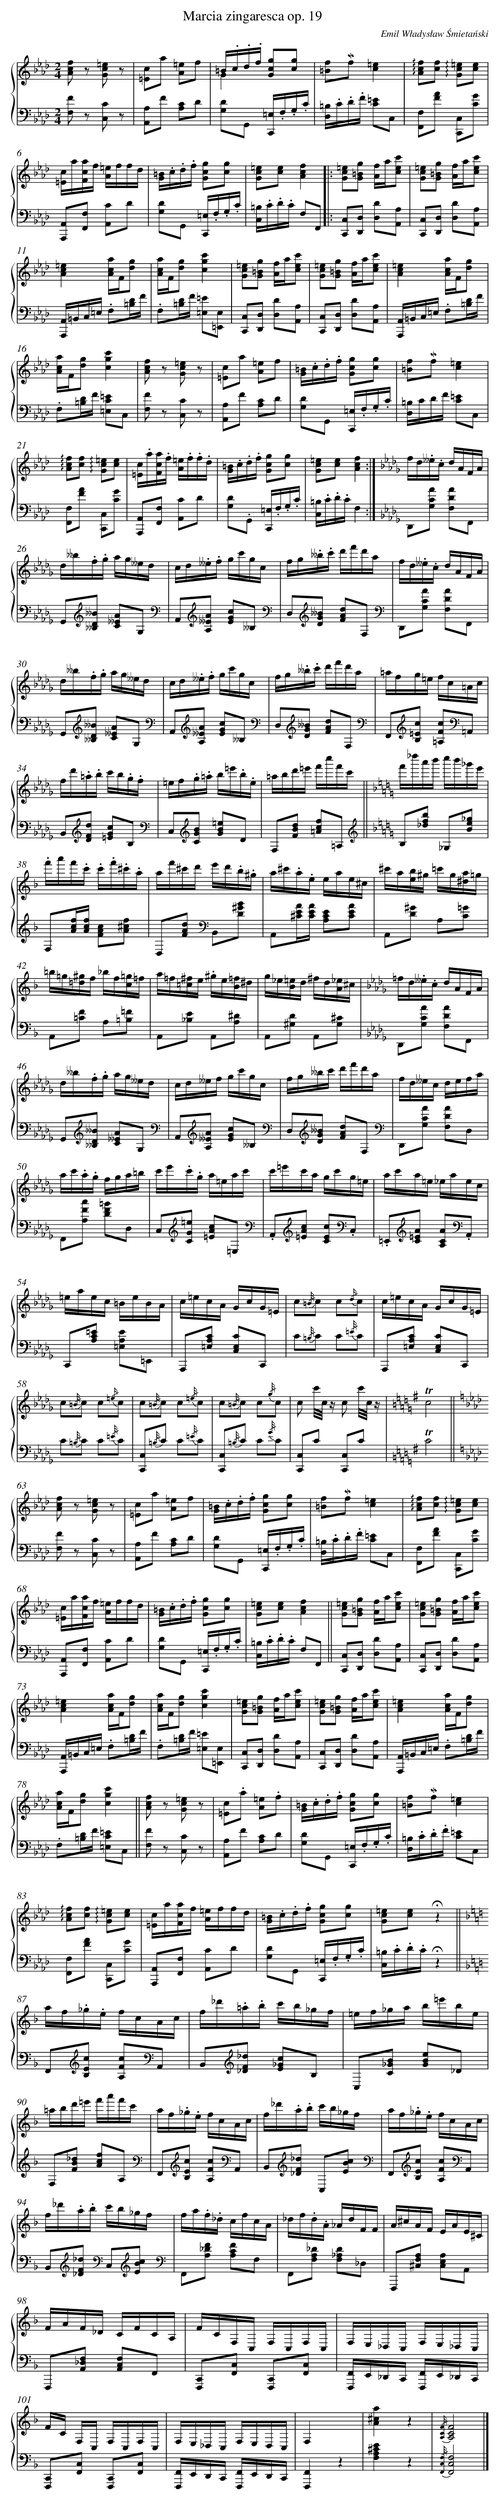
X:1
T: Marcia zingaresca op. 19
C: Emil Władysław Śmietański
L: 1/8
M: 2/4
%%staves {1 2}
V: 1 clef=treble
V: 2 clef=bass
K: Ab
[V:1] [fcA] z [=ecG] z |
[V:2] [FF,] z [CC,] z |
[V:1] [c=E]a [=eA]f |
[V:2] [A,A,,]F [CA,]D |
[V:1] =B/.c/.d/.f/ [gcG][gc] & G2x2 |
[V:2] [DG,]G,, [=E,/C,,/].F,/.G,/.C/ |
[V:1] [f=B]!mordent!f[=e2c2] |
[V:2] [=B,/D,/].C/.D/.F/ [=EC]C, |
[V:1] !arpeggio![fcA][fc] !arpeggio![=ecG][ec] |
[V:2] [F,F,,][AF] [C,C,,][GC] |
[V:1] [c/=E/]a/[a/c/F/]f/ [=e/A/]f/f/d/ |
[V:2] [A,,A,,,][F,F,,] [CA,,]D |
[V:1] [=B/G/].c/.d/.f/ [gcG][gc] |
[V:2] [DG,]G,, [=E,/C,,/].F,/.G,/.C/ |
[V:1] [=ecG][ec][f2c2A2] ]|:
[V:2] [=B,/C,/].C/.D/.C/ F,F,, ]|:
[V:1] [=ecG][g=BG] [f/A/]a/[c'ec] |
[V:2] [C,C,,][D,D,,] [DD,][A,A,,] |
[V:1] [=ecG][g=BG] [f/A/]a/[c'ec] |
[V:2] [C,C,,][D,D,,] [DD,][A,A,,] |
[V:1] [=e2c2A2][a/c/A/]F/[gd] |
[V:2] [A,,/A,,,/]=B,,/C,/=E,/ .F,[D/=B,/]F/ |
[V:1] [a/c/A/]F/[gd][c'2g2c2] |
[V:2] .F,[D/=B,/]F/ [=E=E,][E,=E,,] |
[V:1] [=ecG][g=BG] [f/A/]a/[c'ec] |
[V:2] [C,C,,][D,D,,] [DD,][A,A,,] |
[V:1] [=ecG][g=BG] [f/A/]a/[c'ec] |
[V:2] [C,C,,][D,D,,] [DD,][A,A,,] |
[V:1] [=e2c2A2][a/c/A/]F/[gd] |
[V:2] [A,,/A,,,/]=B,,/C,/=E,/ .F,[D/=B,/]F/ |
[V:1] [a/c/A/]F/[gd][c'2g2c2] |
[V:2] .F,[D/=B,/]F/ [=EC=E,]C, |
[V:1] [fcA] z [=ecG] z |
[V:2] [FF,] z [CC,] z |
[V:1] [c=E]a [=eA]f |
[V:2] [A,A,,]F [CA,]D |
[V:1] [=B/G/].c/.d/.f/ [gcG][gc] |
[V:2] [DG,]G,, [=E,/C,,/].F,/.G,/.C/ |
[V:1] [f=B]!mordent!f[=e2c2] |
[V:2] [=B,/D,/]C/D/F/ [=EC]C, |
[V:1] !arpeggio![fcA][fc] !arpeggio![=ecG][ec] |
[V:2] [F,F,,][AF] [C,C,,][GC] |
[V:1] [c/=E/].a/[a/c/F/].f/ [=e/A/].f/.f/.d/ |
[V:2] [A,,A,,,][F,F,,] [CA,,]D |
[V:1] [=B/G/].c/.d/.f/ [gcG][gc] |
[V:2] [DG,].G,, [=E,/C,,/].F,/.G,/.C/ |
[V:1] [=ecG][ec][f2c2A2] :|]
[V:2] [=B,/C,/].C/.D/.C/F,2 :|]
[V:1]  [K:Db] f/d/.__e/.c/ d/A/F/A/ |
[V:2]  [K:Db] D,,[ACG,] [ADF,]F,, |
[V:1] d/__b/.f/.g/ a/g/__e/d/ |
[V:2] G,,[K:clef=treble][__BD__B,] [A__EC]G,[K:clef=bass] |
[V:1] c/d/.__e/.f/ g/c'/g/c/ |
[V:2] A,,[K:clef=treble][A__EA,] [cGE]__B,[K:clef=bass] |
[V:1] f/g/.__b/.c'/ d'/f'/d'/a/ |
[V:2] D,[K:clef=treble][__BGD] [dAF]F,[K:clef=bass] |
[V:1] f/d/.__e/.c/ d/A/F/A/ |
[V:2] D,,[ACG,] [ADF,]F,, |
[V:1] d/__b/.f/.g/ a/g/__e/d/ |
[V:2] G,,[K:clef=treble][__BD__B,] [A__EC]G,[K:clef=bass] |
[V:1] c/d/.__e/.f/ g/c'/g/c/ |
[V:2] A,,[K:clef=treble][A__EA,] [cGE]__B,[K:clef=bass] |
[V:1] f/g/.__b/.c'/ d'/f'/d'/a/ |
[V:2] D,[K:clef=treble][__BGD] [dAF]F,[K:clef=bass] |
[V:1] =a/f/g/=e/ f/c/=A/c/ |
[V:2] F,,[K:clef=treble][c=EB,] [cF=A,][K:clef=bass]=A,, |
[V:1] f/d'/.=a/.b/ c'/b/.g/.f/ |
[V:2] B,,[K:clef=treble][dFD] [cG=E]B,[K:clef=bass] |
[V:1] =e/f/.g/.=a/ b/=e'/.b/.e/ |
[V:2] C,[K:clef=treble][BGC] [=eBG]D |
[V:1] =a/b/d'/=e'/ f'/c''/f'/c'/ ||
[V:2] F,[dBF] [fc=A]=A,[K:clef=treble] ||
[V:1]  [K:F] f'/_d''/a'/b'/ c''/b'/_g'/e'/ |
[V:2]  [K:F] B,[bf_d] _G,[_geB] |
[V:1] .f'/a'/f'/.c'/ .c'/.f'/.^c'/.a/ |
[V:2] F,[f/c/A/][f/c/A/] [cAF][f^cA] |
[V:1] a/f'/^c'/d'/ e'/d'/.b/.^g/ |
[V:2] D,[dAF][K:clef=bass] B,,[B^GD] |
[V:1] a/^c'/.a/.e/ e/a/e/^c/ |
[V:2] A,,[A/E/^C/][A/E/C/] [ECA,][AEC] |
[V:1] ^c'/a/[b/e/]^g/ =c'/g/[a/^d/]=g/ |
[V:2] A,,[^GD] A,[=GC] |
[V:1] =b/=g/[^g/=d/]f/ _b/f/[=g/c/]=f/ |
[V:2] A,,[F=C] A,[=F=B,] |
[V:1] a/=f/[^f/=c/]e/ .^g/e/[=f/B/]^d/ |
[V:2] A,,[E_B,] A,,[^DA,] |
[V:1] g/_e/[=e/B/]d/ ^f/d/[_e/A/]^c/ |
[V:2] A,,[D^G,] A,,[^CG,] |
[V:1]  [K:Db] =f/d/.__e/.c/ d/A/F/A/ |
[V:2]  [K:Db] D,,[ACG,] [ADF,]F,, |
[V:1] d/__b/.f/.g/ a/g/__e/d/ |
[V:2] G,,[K:clef=treble][__BD__B,] [A__EC]G,[K:clef=bass] |
[V:1] c/d/__e/f/ g/c'/g/c/ |
[V:2] A,,[K:clef=treble][A__EA,] [cGE]__B,[K:clef=bass] |
[V:1] f/g/__b/c'/ d'/f'/d'/a/ |
[V:2] D,[K:clef=treble][__BGD] [dAF]F, |
[V:1] f/d/__e/c/ d/e/f/a/ |
[V:2] [K:clef=bass]D,,[ACG,] [ADF,]D, |
[V:1] a/c'/.a/.g/ f/g/a/=b/ |
[V:2] F,,[cFA,] [=BFD]D, |
[V:1] c'/e'/.c'/.g/ a/=e/a/c'/ |
[V:2] C,[K:clef=treble][=eGC] [cA=E]=E,[K:clef=bass] |
[V:1] c'/=e'/c'/a/ g/c'/g/=e/ |
[V:2] .A,,[K:clef=treble][cA=E] [cEC][K:clef=bass].C, |
[V:1] a/c'/a/=e/ _e/a/e/c/ |
[V:2] .=E,,[K:clef=treble][A=EC] [ACA,][K:clef=bass].A,, |
[V:1] =e/a/e/c/ =B/e/B/A/ |
[V:2] C,,[=ECA,] [EA,=E,]=E,, |
[V:1] c/=e/c/A/ G/c/G/=E/ |
[V:2] A,,,[CA,=E,] [CE,C,]C,, |
[V:1] c{/=B//}c c{/d/}c |
[V:2] C{/=B,//}C C{/=E//}C |
[V:1] c/=e/c/A/ G/c/G/=E/ |
[V:2] A,,,[CA,=E,] [CE,C,]C,, |
[V:1] c{/=B//}c c{/=e/}c |
[V:2] C{/=B,//}C C{/=E//}C |
[V:1] c{/=B//}c c{/=e//}c |
[V:2] [C,C,,]{/=B,//}C C{/=E//}C |
[V:1] c{/=B//}c c{/g//}c |
[V:2] [C,C,,]{/=B,//}C C{/G//}C |
[V:1] c c'//c// z/ c c'//c// z/ |
[V:2] [C,C,,]C [C,C,,]C |
[V:1]  [K:G] !trill!c4 ||
[V:2]  [K:G] !trill!C4 ||
[V:1]  [K:Ab] [fcA] z [=ecG] z |
[V:2]  [K:Ab] [FF,] z [CC,] z |
[V:1] [c=E]a [=eA]f |
[V:2] [A,A,,]F [CA,]D |
[V:1] [=B/G/].c/.d/.f/ [gcG][gc] |
[V:2] [DG,]G,, [=E,/C,,/].F,/.G,/.C/ |
[V:1] [f=B]!mordent!f[=e2c2] |
[V:2] [=B,/D,/].C/.D/.F/ [=EC]C, |
[V:1] !arpeggio![fcA][fc] !arpeggio![=ecG][ec] |
[V:2] [F,F,,][AF] [C,C,,][GC] |
[V:1] [c/=E/]a/[a/c/F/]f/ [=e/A/]f/f/d/ |
[V:2] [A,,A,,,][F,F,,] [CA,,]D |
[V:1] [=B/G/].c/.d/.f/ [gcG][gc] |
[V:2] [DG,]G,, [=E,/C,,/].F,/.G,/.C/ |
[V:1] [=ecG][ec][f2c2A2] ||
[V:2] [=B,/C,/].C/.D/.C/ F,F,, ||
[V:1] [=ecG][g=BG] [f/A/]a/[c'ec] |
[V:2] [C,C,,][D,D,,] [DD,][A,A,,] |
[V:1] [=ecG][g=BG] [f/A/]a/[c'ec] |
[V:2] [C,C,,][D,D,,] [DD,][A,A,,] |
[V:1] [=e2c2A2][a/c/A/]F/[gd] |
[V:2] [A,,/A,,,/]=B,,/C,/=E,/ .F,[D/=B,/]F/ |
[V:1] [a/c/A/]F/[gd][c'2g2c2] |
[V:2] .F,[D/=B,/]F/ [=E=E,][E,=E,,] |
[V:1] [=ecG][g=BG] [f/A/]a/[c'ec] |
[V:2] [C,C,,][D,D,,] [DD,][A,A,,] |
[V:1] [=ecG][g=BG] [f/A/]a/[c'ec] |
[V:2] [C,C,,][D,D,,] [DD,][A,A,,] |
[V:1] [=e2c2A2][a/c/A/]F/[gd] |
[V:2] [A,,/A,,,/]=B,,/C,/=E,/ .F,[D/=B,/]F/ |
[V:1] [a/c/A/]F/[gd][c'2g2c2] ||
[V:2] .F,[D/=B,/]F/ [=EC=E,]C, ||
[V:1] [fcA] z [=ecG] z |
[V:2] [FF,] z [CC,] z |
[V:1] [c=E].a [=eA].f |
[V:2] [A,A,,]F [CA,]D |
[V:1] [=B/G/].c/.d/.f/ [gcG][gc] |
[V:2] [DG,]G,, [=E,/C,,/].F,/.G,/.C/ |
[V:1] [f=B]!mordent!f[=e2c2] |
[V:2] [=B,/D,/].C/.D/.F/ [=EC]C, |
[V:1] !arpeggio![fcA][fc] !arpeggio![=ecG][ec] |
[V:2] [F,F,,][AF] [C,C,,][GC] |
[V:1] [c/=E/]a/[a/c/F/]f/ [=e/A/]f/f/d/ |
[V:2] [A,,A,,,][F,F,,] [CA,,]D |
[V:1] [=B/G/].c/.d/.f/ [gcG][gc] |
[V:2] [DG,]G,, [=E,/C,,/].F,/.G,/.C/ |
[V:1] [=ecG][ec]!fermata!z2 ||
[V:2] [=B,/C,/].C/.D/.C/!fermata!z2 ||
[V:1]  [K:F] a/f/._g/.e/ f/c/A/c/ |
[V:2]  [K:F] F,,[K:clef=treble][cEB,] [cFA,][K:clef=bass]A,, |
[V:1] f/_d'/.=a/.b/ c'/b/_g/f/ |
[V:2] B,,[K:clef=treble][_dF_D] [c_GE]B, |
[V:1] =e/f/_g/a/ b/=e'/b/e/ |
[V:2] C,[B_GC] [eBG]_D |
[V:1] =a/b/d'/=e'/ f'/a'/f'/c'/ |
[V:2] F,[_dBF] [fcA]A,[K:clef=bass] |
[V:1] a/f/._g/.e/ f/c/A/c/ |
[V:2] F,,[K:clef=treble][cEB,] [cFA,][K:clef=bass]A,, |
[V:1] f/_d'/.a/.b/ c'/b/_g/f/ |
[V:2] B,,[K:clef=treble][_dF_D] C,[cBE] |
[V:1] a/f/._g/.e/ f/c/A/c/ |
[V:2] [K:clef=bass]F,,[K:clef=treble][cEB,] [cFA,][K:clef=bass]A,, |
[V:1] f/_d'/.a/.b/ c'/b/_g/f/ |
[V:2] B,,[K:clef=treble][_dF_D][K:clef=bass] C,[K:clef=treble][cBE][K:clef=bass] |
[V:1] f/a/.f/._d/ c/f/c/A/ |
[V:2] F,,[F_DA,] [FCA,]F, |
[V:1] _d/f/.d/.A/ _A/d/F/F/ |
[V:2] F,,[_DA,F,] [D_A,F,]_D, |
[V:1] A/^c/A/F/ E/A/E/^C/ |
[V:2] F,,,[A,F,^C,] [A,E,C,]A,, |
[V:1] F/A/F/_D/ C/F/C/A,/ |
[V:2] F,,,[F,_D,A,,] [F,C,A,,]F,, |
[V:1] F/C/F,/C,/ F,/C,/F,/C,/ |
[V:2] [C,,F,,,][C,F,,] [C,,F,,,][C,F,,] |
[V:1] F,/E,/_D,/C,/ F,/E,/_D,/C,/ |
[V:2] [F,,/F,,,/]E,,/_D,,/C,,/ [F,,/F,,,/]E,,/_D,,/C,,/ |
[V:1] F/C/ F,/C,/ F,/C,/F,/C,/ |
[V:2] [C,,F,,,][C,F,,] [C,,F,,,][C,F,,] |
[V:1] F,/E,/_D,/C,/ F,/E,/D,/C,/ |
[V:2] [F,,/F,,,/]E,,/D,,/C,,/ [F,,/F,,,/]E,,/D,,/C,,/ |
[V:1] F,2x2 |
[V:2] [F,,2F,,,2]z2 |
[V:1] [a2^c2A2]z2 |
[V:2] [E2^C2A,2F,2]z2 |
[V:1] {/[F//C//A,//]}[F4C4A,4] |]
[V:2] {/[F,//C,//F,,//]}[F,4C,4F,,4] |]
